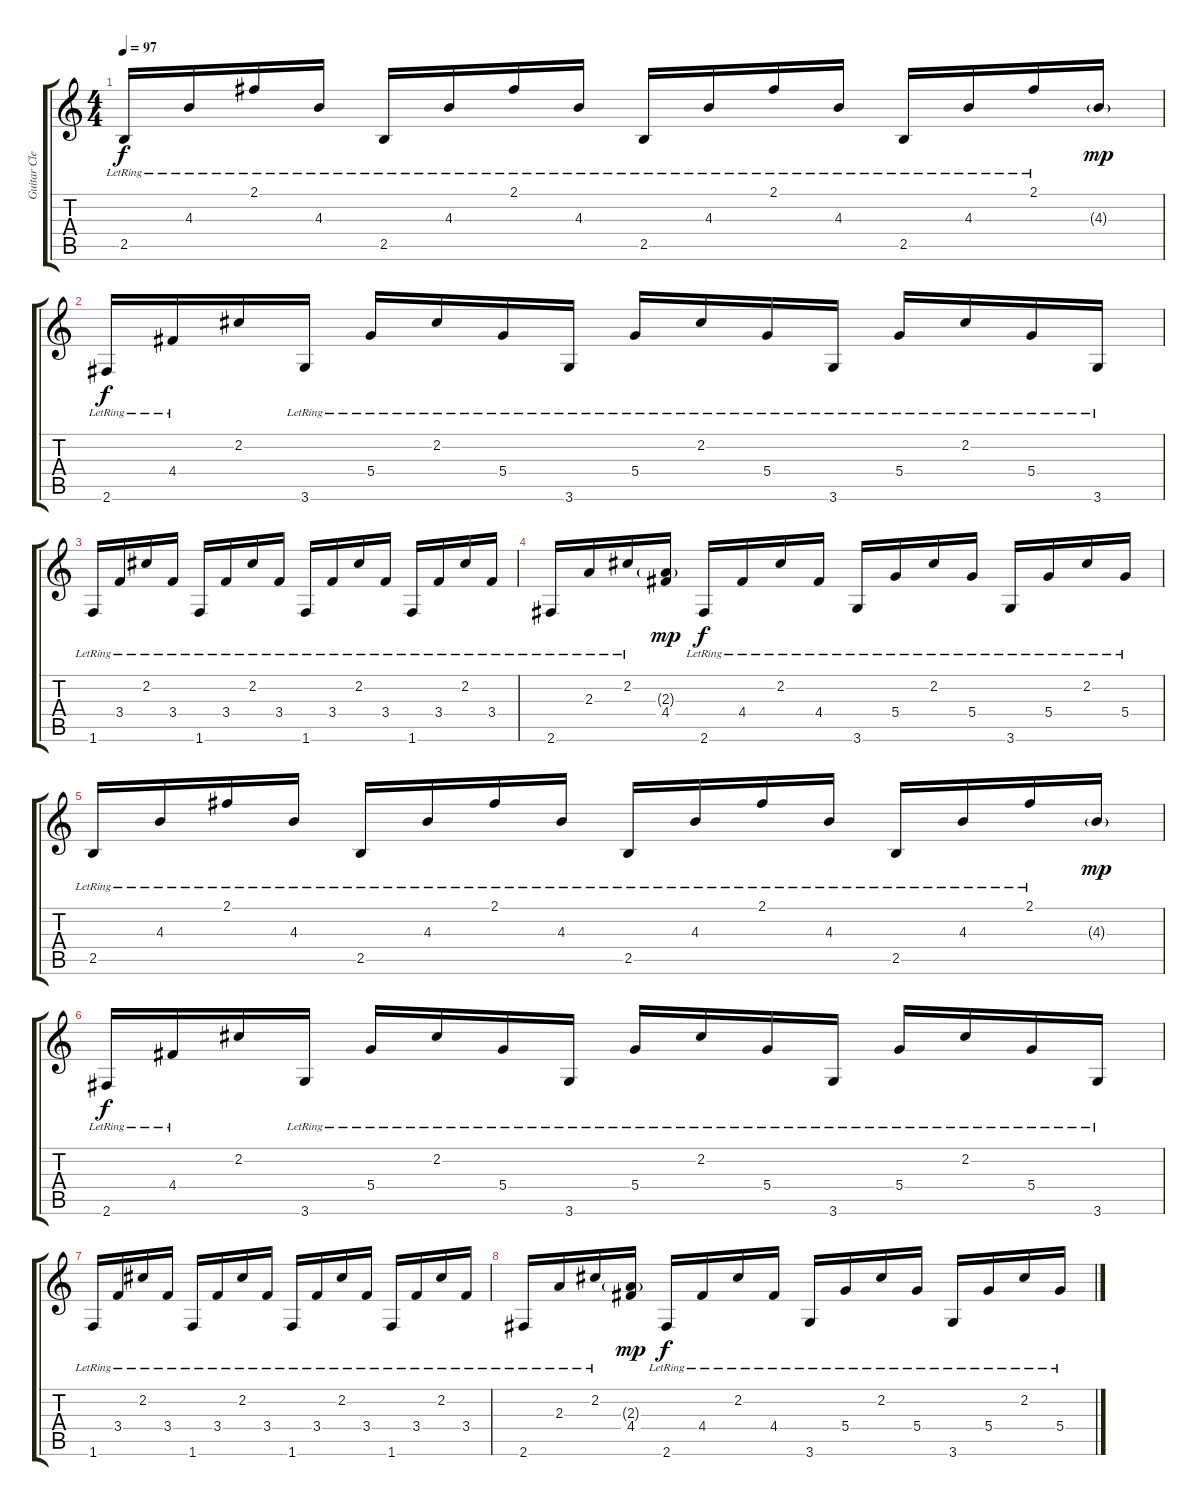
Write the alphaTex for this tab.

\track ("Guitar Clean" "Guitar Cle") {instrument electricguitarclean}
\staff {score tabs}
\tuning (E4 B3 G3 D3 A2 E2) {hide}
\ts (4 4)
\tempo 97
\clef g2
\ks c
2.5{lr}.16{dy f} 4.3{lr}.16 2.1{lr}.16 4.3{lr}.16 2.5{lr}.16 4.3{lr}.16 2.1{lr}.16 4.3{lr}.16 2.5{lr}.16 4.3{lr}.16 2.1{lr}.16 4.3{lr}.16 2.5{lr}.16 4.3{lr}.16 2.1{lr}.16 4.3{g}.16{dy mp} |
2.6{lr}.16{dy f} 4.4{lr}.16 2.2.16 3.6{lr}.16 5.4{lr}.16 2.2{lr}.16 5.4{lr}.16 3.6{lr}.16 5.4{lr}.16 2.2{lr}.16 5.4{lr}.16 3.6{lr}.16 5.4{lr}.16 2.2{lr}.16 5.4{lr}.16 3.6{lr}.16 |
1.6{lr}.16 3.4{lr}.16 2.2{lr}.16 3.4{lr}.16 1.6{lr}.16 3.4{lr}.16 2.2{lr}.16 3.4{lr}.16 1.6{lr}.16 3.4{lr}.16 2.2{lr}.16 3.4{lr}.16 1.6{lr}.16 3.4{lr}.16 2.2{lr}.16 3.4{lr}.16 |
2.6{lr}.16 2.3{lr}.16 2.2{lr}.16 (2.3{g} 4.4).16{dy mp} 2.6{lr}.16{dy f} 4.4{lr}.16 2.2{lr}.16 4.4{lr}.16 3.6{lr}.16 5.4{lr}.16 2.2{lr}.16 5.4{lr}.16 3.6{lr}.16 5.4{lr}.16 2.2{lr}.16 5.4{lr}.16 |
2.5{lr}.16 4.3{lr}.16 2.1{lr}.16 4.3{lr}.16 2.5{lr}.16 4.3{lr}.16 2.1{lr}.16 4.3{lr}.16 2.5{lr}.16 4.3{lr}.16 2.1{lr}.16 4.3{lr}.16 2.5{lr}.16 4.3{lr}.16 2.1{lr}.16 4.3{g}.16{dy mp} |
2.6{lr}.16{dy f} 4.4{lr}.16 2.2.16 3.6{lr}.16 5.4{lr}.16 2.2{lr}.16 5.4{lr}.16 3.6{lr}.16 5.4{lr}.16 2.2{lr}.16 5.4{lr}.16 3.6{lr}.16 5.4{lr}.16 2.2{lr}.16 5.4{lr}.16 3.6{lr}.16 |
1.6{lr}.16 3.4{lr}.16 2.2{lr}.16 3.4{lr}.16 1.6{lr}.16 3.4{lr}.16 2.2{lr}.16 3.4{lr}.16 1.6{lr}.16 3.4{lr}.16 2.2{lr}.16 3.4{lr}.16 1.6{lr}.16 3.4{lr}.16 2.2{lr}.16 3.4{lr}.16 |
2.6{lr}.16 2.3{lr}.16 2.2{lr}.16 (2.3{g} 4.4).16{dy mp} 2.6{lr}.16{dy f} 4.4{lr}.16 2.2{lr}.16 4.4{lr}.16 3.6{lr}.16 5.4{lr}.16 2.2{lr}.16 5.4{lr}.16 3.6{lr}.16 5.4{lr}.16 2.2{lr}.16 5.4{lr}.16
